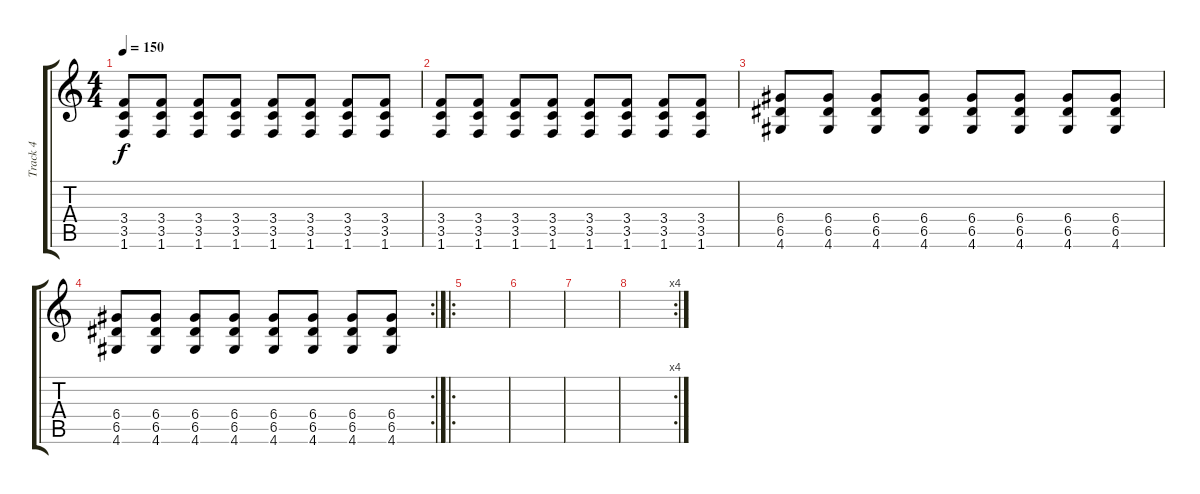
\track ("Track 4" "Track 4") {instrument distortionguitar}
\staff {score tabs}
\tuning (E4 B3 G3 D3 A2 E2) {hide}
\ts (4 4)
\tempo 150
\clef g2
\ks c
(3.4 3.5 1.6).8{dy f} (3.4 3.5 1.6).8 (3.4 3.5 1.6).8 (3.4 3.5 1.6).8 (3.4 3.5 1.6).8 (3.4 3.5 1.6).8 (3.4 3.5 1.6).8 (3.4 3.5 1.6).8 |
(3.4 3.5 1.6).8 (3.4 3.5 1.6).8 (3.4 3.5 1.6).8 (3.4 3.5 1.6).8 (3.4 3.5 1.6).8 (3.4 3.5 1.6).8 (3.4 3.5 1.6).8 (3.4 3.5 1.6).8 |
(6.4 6.5 4.6).8 (6.4 6.5 4.6).8 (6.4 6.5 4.6).8 (6.4 6.5 4.6).8 (6.4 6.5 4.6).8 (6.4 6.5 4.6).8 (6.4 6.5 4.6).8 (6.4 6.5 4.6).8 |
\rc 2
(6.4 6.5 4.6).8 (6.4 6.5 4.6).8 (6.4 6.5 4.6).8 (6.4 6.5 4.6).8 (6.4 6.5 4.6).8 (6.4 6.5 4.6).8 (6.4 6.5 4.6).8 (6.4 6.5 4.6).8 |
\ro
|
|
|
\rc 4
